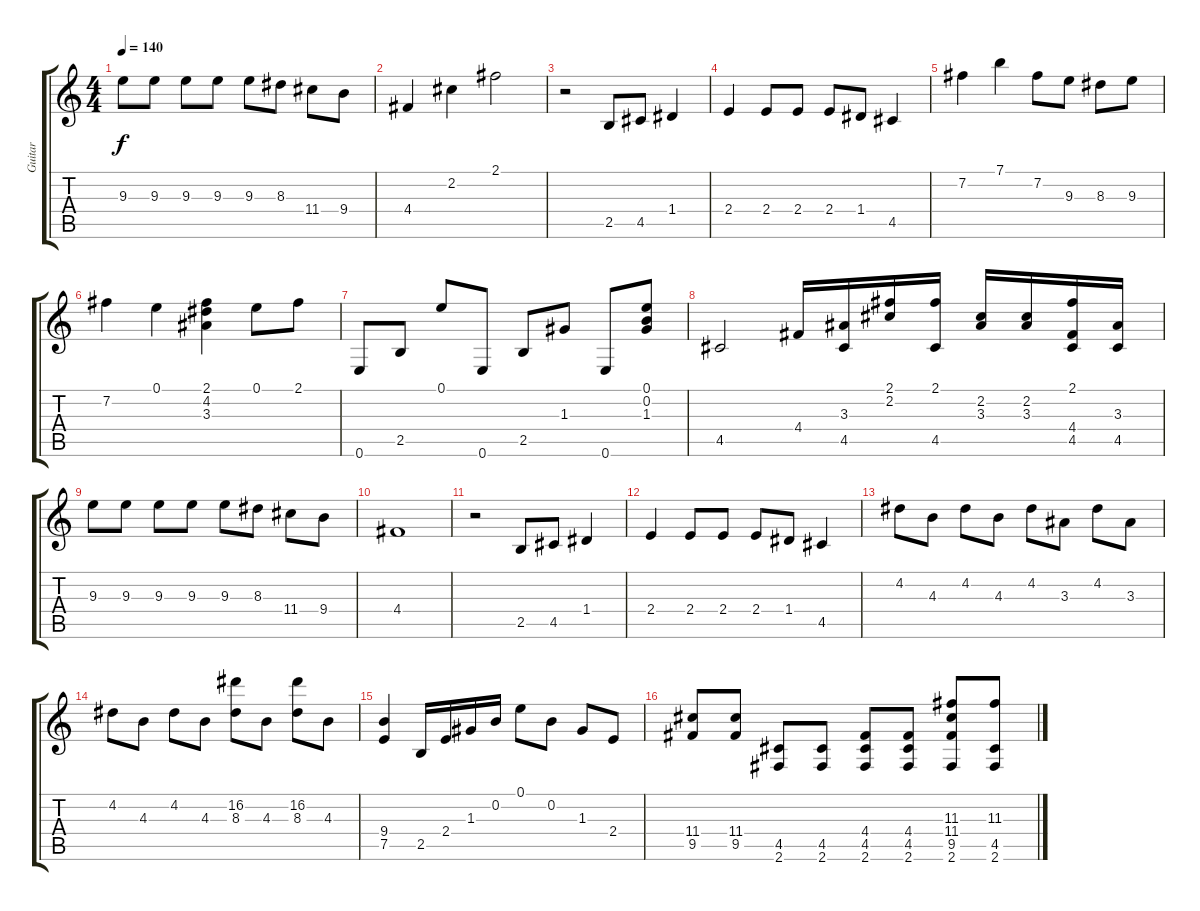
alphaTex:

\track ("Guitar" "Guitar") {instrument overdrivenguitar}
\staff {score tabs}
\tuning (E4 B3 G3 D3 A2 E2) {hide}
\ts (4 4)
\tempo 140
\clef g2
\ks c
9.3.8{dy f} 9.3.8 9.3.8 9.3.8 9.3.8 8.3.8 11.4.8 9.4.8 |
4.4.4 2.2.4 2.1.2 |
r.2 2.5.8 4.5.8 1.4.4 |
2.4.4 2.4.8 2.4.8 2.4.8 1.4.8 4.5.4 |
7.2.4 7.1.4 7.2.8 9.3.8 8.3.8 9.3.8 |
7.2.4 0.1.4 (2.1 4.2 3.3).4 0.1.8 2.1.8 |
0.6.8 2.5.8 0.1.8 0.6.8 2.5.8 1.3.8 0.6.8 (0.1 0.2 1.3).8 |
4.5.2 4.4.16 (3.3 4.5).16 (2.1 2.2).16 (2.1 4.5).16 (2.2 3.3).16 (2.2 3.3).16 (2.1 4.4 4.5).16 (3.3 4.5).16 |
9.3.8 9.3.8 9.3.8 9.3.8 9.3.8 8.3.8 11.4.8 9.4.8 |
4.4.1 |
r.2 2.5.8 4.5.8 1.4.4 |
2.4.4 2.4.8 2.4.8 2.4.8 1.4.8 4.5.4 |
4.2.8 4.3.8 4.2.8 4.3.8 4.2.8 3.3.8 4.2.8 3.3.8 |
4.2.8 4.3.8 4.2.8 4.3.8 (16.2 8.3).8 4.3.8 (16.2 8.3).8 4.3.8 |
(9.4 7.5).4 2.5.16 2.4.16 1.3.16 0.2.16 0.1.8 0.2.8 1.3.8 2.4.8 |
(11.4 9.5).8 (11.4 9.5).8 (4.5 2.6).8 (4.5 2.6).8 (4.4 4.5 2.6).8 (4.4 4.5 2.6).8 (11.3 11.4 9.5 2.6).8 (11.3 4.5 2.6).8
